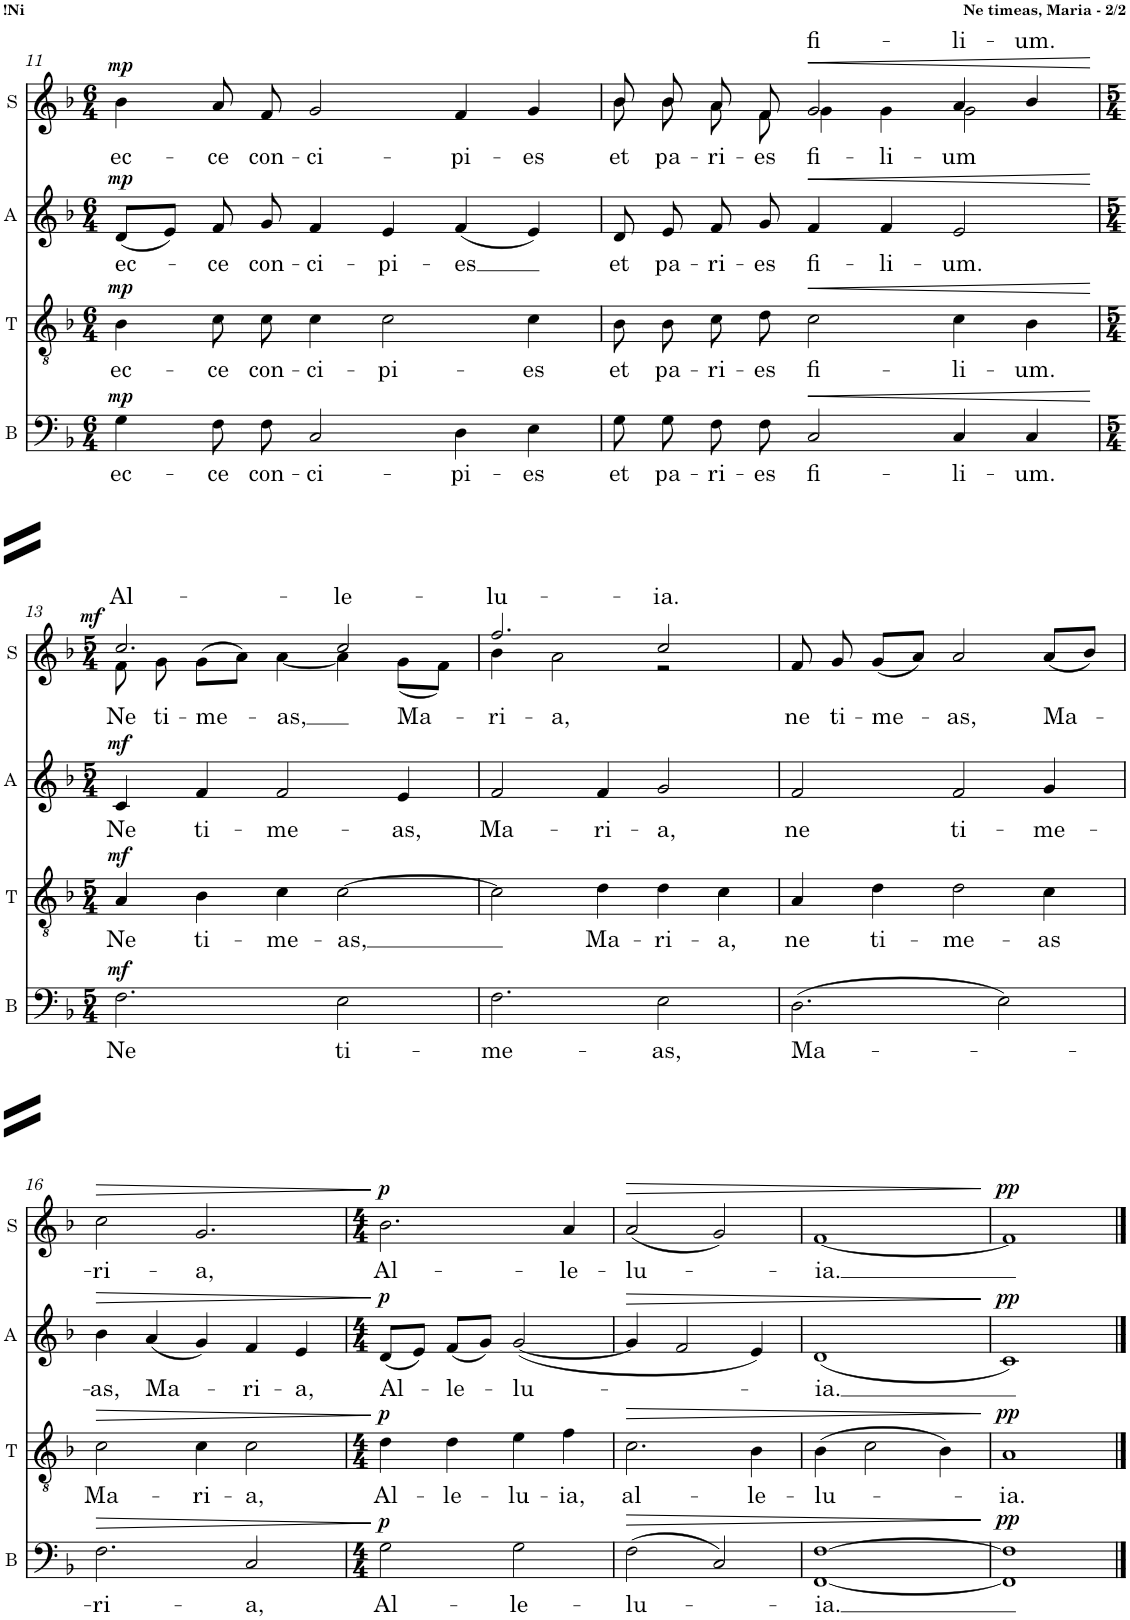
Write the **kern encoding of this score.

**kern	**text	**dynam	**kern	**text	**dynam	**kern	**text	**dynam	**kern	**text	**dynam
*part4	*part4	*part4	*part3	*part3	*part3	*part2	*part2	*part2	*part1	*part1	*part1
*staff4	*staff4	*staff4	*staff3	*staff3	*staff3	*staff2	*staff2	*staff2	*staff1	*staff1	*staff1
*I"B	*	*	*I"T	*	*	*I"A	*	*	*I"S	*	*
*I'B	*	*	*I'T	*	*	*I'A	*	*	*I'S	*	*
!!LO:PB:g=z
*clefF4	*	*	*clefGv2	*	*	*clefG2	*	*	*clefG2	*	*
*k[b-]	*	*	*k[b-]	*	*	*k[b-]	*	*	*k[b-]	*	*
*M6/4	*	*	*M6/4	*	*	*M6/4	*	*	*M6/4	*	*
=11	=11	=11	=11	=11	=11	=11	=11	=11	=11	=11	=11
!	!LO:LY:b	!LO:DY:a	!	!LO:LY:b	!LO:DY:a	!	!LO:LY:b	!LO:DY:a	!	!LO:LY:b	!LO:DY:a
4G\	ec-	mp	4B-\	ec-	mp	(8d/L	ec-	mp	4b-\	ec-	mp
.	.	.	.	.	.	8e/J)	.	.	.	.	.
!	!LO:LY:b	!	!	!LO:LY:b	!	!	!LO:LY:b	!	!	!LO:LY:b	!
8F\L	-ce	.	8c\L	-ce	.	8f/	-ce	.	8a/	-ce	.
!	!LO:LY:b	!	!	!LO:LY:b	!	!	!LO:LY:b	!	!	!LO:LY:b	!
8F\J	con-	.	8c\J	con-	.	8g/	con-	.	8f/	con-	.
!	!LO:LY:b	!	!	!LO:LY:b	!	!	!LO:LY:b	!	!	!LO:LY:b	!
2C/	-ci-	.	4c\	-ci-	.	4f/	-ci-	.	2g/	-ci-	.
!	!	!	!	!LO:LY:b	!	!	!LO:LY:b	!	!	!	!
.	.	.	2c\	-pi-	.	4e/	-pi-	.	.	.	.
!	!LO:LY:b	!	!	!	!	!	!LO:LY:b	!	!	!LO:LY:b	!
4D\	-pi-	.	.	.	.	(4f/	-es	.	4f/	-pi-	.
!	!LO:LY:b	!	!	!LO:LY:b	!	!	!	!	!	!LO:LY:b	!
4E\	-es	.	4c\	-es	.	4e/)	.	.	4g/	-es	.
=12	=12	=12	=12	=12	=12	=12	=12	=12	=12	=12	=12
!	!LO:LY:b	!	!	!LO:LY:b	!	!	!LO:LY:b	!	!	!LO:LY:b	!
*	*	*	*	*	*	*	*	*	*^	*	*
8G\L	et	.	8B-\L	et	.	8d/	et	.	8b-/	8b-\	et	.
!	!LO:LY:b	!	!	!LO:LY:b	!	!	!LO:LY:b	!	!	!	!LO:LY:b	!
8G\	pa-	.	8B-\	pa-	.	8e/	pa-	.	8b-/	8b-\	pa-	.
!	!LO:LY:b	!	!	!LO:LY:b	!	!	!LO:LY:b	!	!	!	!LO:LY:b	!
8F\	-ri-	.	8c\	-ri-	.	8f/	-ri-	.	8a/	8a\	-ri-	.
!	!LO:LY:b	!	!	!LO:LY:b	!	!	!LO:LY:b	!	!	!	!LO:LY:b	!
8F\J	-es	.	8d\J	-es	.	8g/	-es	.	8f/	8f\	-es	.
!	!LO:LY:b	!LO:HP:b	!	!LO:LY:b	!LO:HP:b	!	!LO:LY:b	!LO:HP:b	!	!	!LO:LY:a	!LO:HP:b
!	!	!	!	!	!	!	!	!	!	!	!LO:LY:b	!
2C/	fi-	<	2c\	fi-	<	4f/	fi-	<	2g/	4g\	fi-	<
!	!	!	!	!	!	!	!LO:LY:b	!	!	!	!LO:LY:b	!
.	.	.	.	.	.	4f/	-li-	.	.	4g\	-li-	.
!	!LO:LY:b	!	!	!LO:LY:b	!	!	!LO:LY:b	!	!	!	!LO:LY:a	!
!	!	!	!	!	!	!	!	!	!	!	!LO:LY:b	!
4C/	-li-	.	4c\	-li-	.	2e/	-um.	.	4a/	2g\	-um	.
!	!LO:LY:b	!	!	!LO:LY:b	!	!	!	!	!	!	!LO:LY:a	!
4C/	-um.	.	4B-\	-um.	.	.	.	.	4b-/	.	-um.	.
*	*	*	*	*	*	*	*	*	*v	*v	*	*
.	.	[	.	.	[	.	.	[	.	.	[
!!LO:LB:g=z
=13	=13	=13	=13	=13	=13	=13	=13	=13	=13	=13	=13
*M5/4	*	*	*M5/4	*	*	*M5/4	*	*	*M5/4	*	*
!	!LO:LY:b	!	!	!LO:LY:b	!	!	!LO:LY:b	!	!	!LO:LY:a	!
*	*	*	*	*	*	*	*	*	*^	*	*
!	!	!LO:DY:a	!	!	!LO:DY:a	!	!	!LO:DY:a	!	!	!LO:LY:b	!LO:DY:a
2.F\	Ne	mf	4A/	Ne	mf	4c/	Ne	mf	2.cc/	8f\	Ne	mf
!	!	!	!	!	!	!	!	!	!	!	!LO:LY:b	!
.	.	.	.	.	.	.	.	.	.	8g\	ti-	.
!	!	!	!	!LO:LY:b	!	!	!LO:LY:b	!	!	!	!LO:LY:b	!
.	.	.	4B-\	ti-	.	4f/	ti-	.	.	(>8g\L	-me-	.
.	.	.	.	.	.	.	.	.	.	8a\J)	.	.
!	!	!	!	!LO:LY:b	!	!	!LO:LY:b	!	!	!	!LO:LY:b	!
.	.	.	4c\	-me-	.	2f/	-me-	.	.	[4a\	-as,	.
!	!LO:LY:b	!	!	!LO:LY:b	!	!	!	!	!	!	!LO:LY:a	!
2E\	ti-	.	[2c\	-as,	.	.	.	.	2cc/	4a\]	-le-	.
!	!	!	!	!	!	!	!LO:LY:b	!	!	!	!LO:LY:b	!
.	.	.	.	.	.	4e/	-as,	.	.	(8g\L	Ma-	.
.	.	.	.	.	.	.	.	.	.	8f\J)	.	.
=14	=14	=14	=14	=14	=14	=14	=14	=14	=14	=14	=14	=14
!	!LO:LY:b	!	!	!	!	!	!LO:LY:b	!	!	!	!LO:LY:a	!
!	!	!	!	!	!	!	!	!	!	!	!LO:LY:b	!
2.F\	-me-	.	2c\]	.	.	2f/	Ma-	.	2.ff/	4b-\	-ri-	.
!	!	!	!	!	!	!	!	!	!	!	!LO:LY:b	!
.	.	.	.	.	.	.	.	.	.	2a\	-a,	.
!	!	!	!	!LO:LY:b	!	!	!LO:LY:b	!	!	!	!	!
.	.	.	4d\	Ma-	.	4f/	-ri-	.	.	.	.	.
!	!LO:LY:b	!	!	!LO:LY:b	!	!	!LO:LY:b	!	!	!	!LO:LY:a	!
2E\	-as,	.	4d\	-ri-	.	2g/	-a,	.	2cc/	2r	-ia.	.
!	!	!	!	!LO:LY:b	!	!	!	!	!	!	!	!
.	.	.	4c\	-a,	.	.	.	.	.	.	.	.
*	*	*	*	*	*	*	*	*	*v	*v	*	*
=15	=15	=15	=15	=15	=15	=15	=15	=15	=15	=15	=15
!	!LO:LY:b	!	!	!LO:LY:b	!	!	!LO:LY:b	!	!	!LO:LY:b	!
(2.D\	Ma-	.	4A/	ne	.	2f/	ne	.	8f/	ne	.
!	!	!	!	!	!	!	!	!	!	!LO:LY:b	!
.	.	.	.	.	.	.	.	.	8g/	ti-	.
!	!	!	!	!LO:LY:b	!	!	!	!	!	!LO:LY:b	!
.	.	.	4d\	ti-	.	.	.	.	(8g/L	-me-	.
.	.	.	.	.	.	.	.	.	8a/J)	.	.
!	!	!	!	!LO:LY:b	!	!	!LO:LY:b	!	!	!LO:LY:b	!
.	.	.	2d\	-me-	.	2f/	ti-	.	2a/	-as,	.
2E\)	.	.	.	.	.	.	.	.	.	.	.
!	!	!	!	!LO:LY:b	!	!	!LO:LY:b	!	!	!LO:LY:b	!
.	.	.	4c\	-as	.	4g/	-me-	.	(8a/L	Ma-	.
.	.	.	.	.	.	.	.	.	8b-/J)	.	.
!!LO:LB:g=z
=16	=16	=16	=16	=16	=16	=16	=16	=16	=16	=16	=16
!	!LO:LY:b	!LO:HP:b	!	!LO:LY:b	!LO:HP:b	!	!LO:LY:b	!LO:HP:b	!	!LO:LY:b	!LO:HP:b
2.F\	-ri-	>	2c\	Ma-	>	4b-\	-as,	>	2cc\	-ri-	>
!	!	!	!	!	!	!	!LO:LY:b	!	!	!	!
.	.	.	.	.	.	(4a/	Ma-	.	.	.	.
!	!	!	!	!LO:LY:b	!	!	!	!	!	!LO:LY:b	!
.	.	.	4c\	-ri-	.	4g/)	.	.	2.g/	-a,	.
!	!LO:LY:b	!	!	!LO:LY:b	!	!	!LO:LY:b	!	!	!	!
2C/	-a,	.	2c\	-a,	.	4f/	-ri-	.	.	.	.
!	!	!	!	!	!	!	!LO:LY:b	!	!	!	!
.	.	.	.	.	.	4e/	-a,	.	.	.	.
.	.	]	.	.	]	.	.	]	.	.	]
=17	=17	=17	=17	=17	=17	=17	=17	=17	=17	=17	=17
*M4/4	*	*	*M4/4	*	*	*M4/4	*	*	*M4/4	*	*
!	!LO:LY:b	!LO:DY:a	!	!LO:LY:b	!LO:DY:a	!	!LO:LY:b	!LO:DY:a	!	!LO:LY:b	!LO:DY:a
2G\	Al-	p	4d\	Al-	p	(8d/L	Al-	p	2.b-\	Al-	p
.	.	.	.	.	.	8e/J)	.	.	.	.	.
!	!	!	!	!LO:LY:b	!	!	!LO:LY:b	!	!	!	!
.	.	.	4d\	-le-	.	(8f/L	-le-	.	.	.	.
.	.	.	.	.	.	8g/J)	.	.	.	.	.
!	!LO:LY:b	!	!	!LO:LY:b	!	!	!LO:LY:b	!	!	!	!
2G\	-le-	.	4e\	-lu-	.	([2g/	-lu-	.	.	.	.
!	!	!	!	!LO:LY:b	!	!	!	!	!	!LO:LY:b	!
.	.	.	4f\	-ia,	.	.	.	.	4a/	-le-	.
=18	=18	=18	=18	=18	=18	=18	=18	=18	=18	=18	=18
!	!LO:LY:b	!LO:HP:b	!	!LO:LY:b	!LO:HP:b	!	!	!LO:HP:b	!	!LO:LY:b	!LO:HP:b
(2F\	-lu-	>	2.c\	al-	>	4g/]	.	>	(2a/	-lu-	>
.	.	.	.	.	.	2f/	.	.	.	.	.
2C/)	.	.	.	.	.	.	.	.	2g/)	.	.
!	!	!	!	!LO:LY:b	!	!	!	!	!	!	!
.	.	.	4B-\	-le-	.	4e/)	.	.	.	.	.
=19	=19	=19	=19	=19	=19	=19	=19	=19	=19	=19	=19
!	!LO:LY:b	!	!	!LO:LY:b	!	!	!LO:LY:b	!	!	!LO:LY:b	!
[1FF [1F	-ia.	.	(4B-\	-lu-	.	(1d	-ia.	.	[1f	-ia.	.
.	.	.	2c\	.	.	.	.	.	.	.	.
.	.	.	4B-\)	.	.	.	.	.	.	.	.
.	.	]	.	.	]	.	.	]	.	.	]
=20	=20	=20	=20	=20	=20	=20	=20	=20	=20	=20	=20
!	!	!LO:DY:a	!	!LO:LY:b	!LO:DY:a	!	!	!LO:DY:a	!	!	!LO:DY:a
1FF] 1F]	.	pp	1A	-ia.	pp	1c)	.	pp	1f]	.	pp
==	==	==	==	==	==	==	==	==	==	==	==
*-	*-	*-	*-	*-	*-	*-	*-	*-	*-	*-	*-
